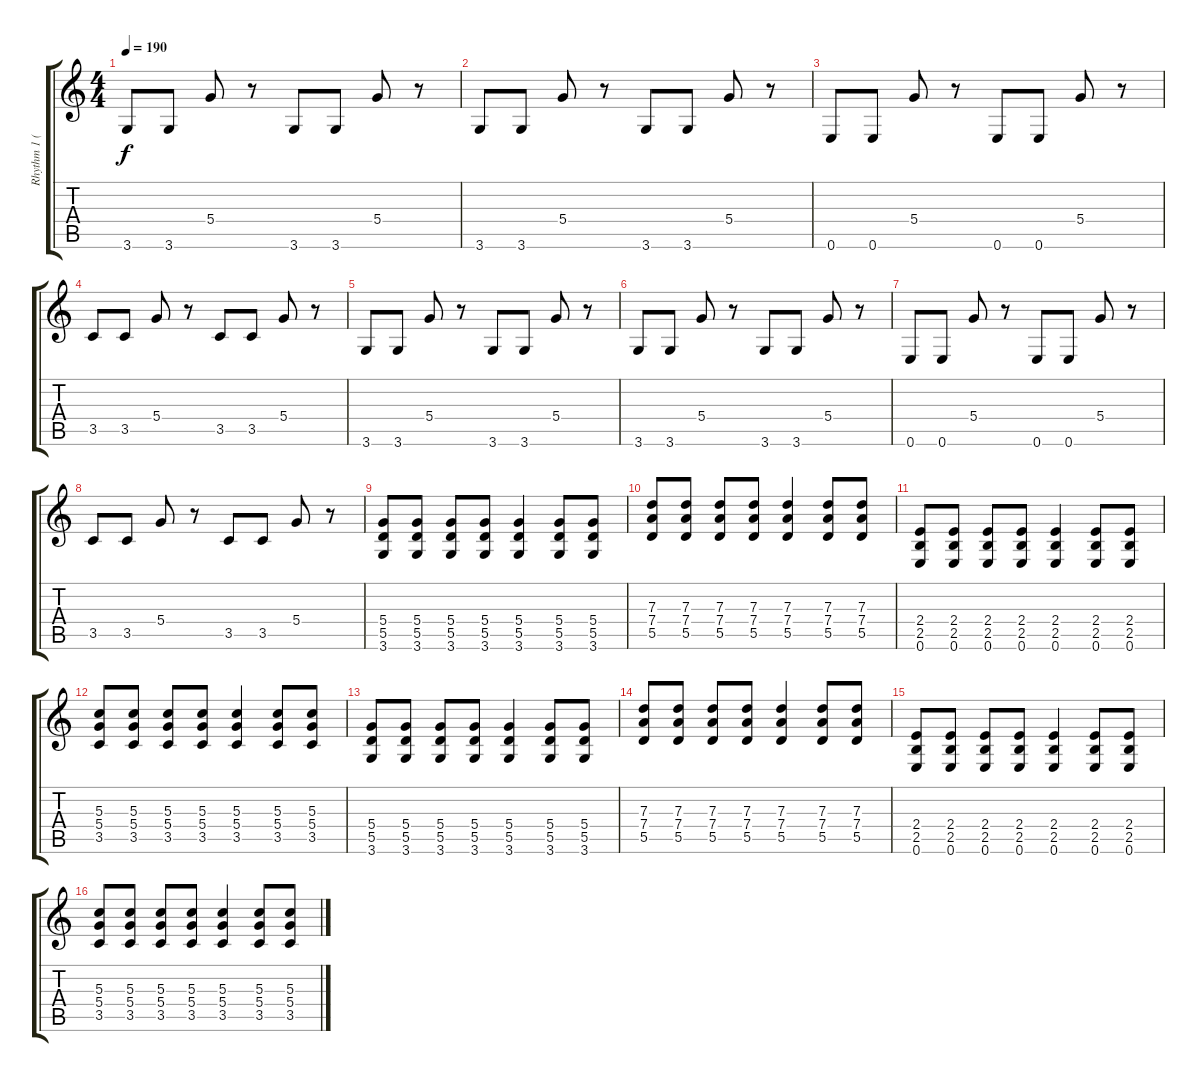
\track ("Rhythm 1 (Tom)" "Rhythm 1 (") {instrument distortionguitar}
\staff {score tabs}
\tuning (E4 B3 G3 D3 A2 E2) {hide}
\ts (4 4)
\tempo 190
\clef g2
\ks c
3.6.8{dy f} 3.6.8 5.4.8 r.8 3.6.8 3.6.8 5.4.8 r.8 |
3.6.8 3.6.8 5.4.8 r.8 3.6.8 3.6.8 5.4.8 r.8 |
0.6.8 0.6.8 5.4.8 r.8 0.6.8 0.6.8 5.4.8 r.8 |
3.5.8 3.5.8 5.4.8 r.8 3.5.8 3.5.8 5.4.8 r.8 |
3.6.8 3.6.8 5.4.8 r.8 3.6.8 3.6.8 5.4.8 r.8 |
3.6.8 3.6.8 5.4.8 r.8 3.6.8 3.6.8 5.4.8 r.8 |
0.6.8 0.6.8 5.4.8 r.8 0.6.8 0.6.8 5.4.8 r.8 |
3.5.8 3.5.8 5.4.8 r.8 3.5.8 3.5.8 5.4.8 r.8 |
(5.4 5.5 3.6).8 (5.4 5.5 3.6).8 (5.4 5.5 3.6).8 (5.4 5.5 3.6).8 (5.4 5.5 3.6).4 (5.4 5.5 3.6).8 (5.4 5.5 3.6).8 |
(7.3 7.4 5.5).8 (7.3 7.4 5.5).8 (7.3 7.4 5.5).8 (7.3 7.4 5.5).8 (7.3 7.4 5.5).4 (7.3 7.4 5.5).8 (7.3 7.4 5.5).8 |
(2.4 2.5 0.6).8 (2.4 2.5 0.6).8 (2.4 2.5 0.6).8 (2.4 2.5 0.6).8 (2.4 2.5 0.6).4 (2.4 2.5 0.6).8 (2.4 2.5 0.6).8 |
(5.3 5.4 3.5).8 (5.3 5.4 3.5).8 (5.3 5.4 3.5).8 (5.3 5.4 3.5).8 (5.3 5.4 3.5).4 (5.3 5.4 3.5).8 (5.3 5.4 3.5).8 |
(5.4 5.5 3.6).8 (5.4 5.5 3.6).8 (5.4 5.5 3.6).8 (5.4 5.5 3.6).8 (5.4 5.5 3.6).4 (5.4 5.5 3.6).8 (5.4 5.5 3.6).8 |
(7.3 7.4 5.5).8 (7.3 7.4 5.5).8 (7.3 7.4 5.5).8 (7.3 7.4 5.5).8 (7.3 7.4 5.5).4 (7.3 7.4 5.5).8 (7.3 7.4 5.5).8 |
(2.4 2.5 0.6).8 (2.4 2.5 0.6).8 (2.4 2.5 0.6).8 (2.4 2.5 0.6).8 (2.4 2.5 0.6).4 (2.4 2.5 0.6).8 (2.4 2.5 0.6).8 |
(5.3 5.4 3.5).8 (5.3 5.4 3.5).8 (5.3 5.4 3.5).8 (5.3 5.4 3.5).8 (5.3 5.4 3.5).4 (5.3 5.4 3.5).8 (5.3 5.4 3.5).8
